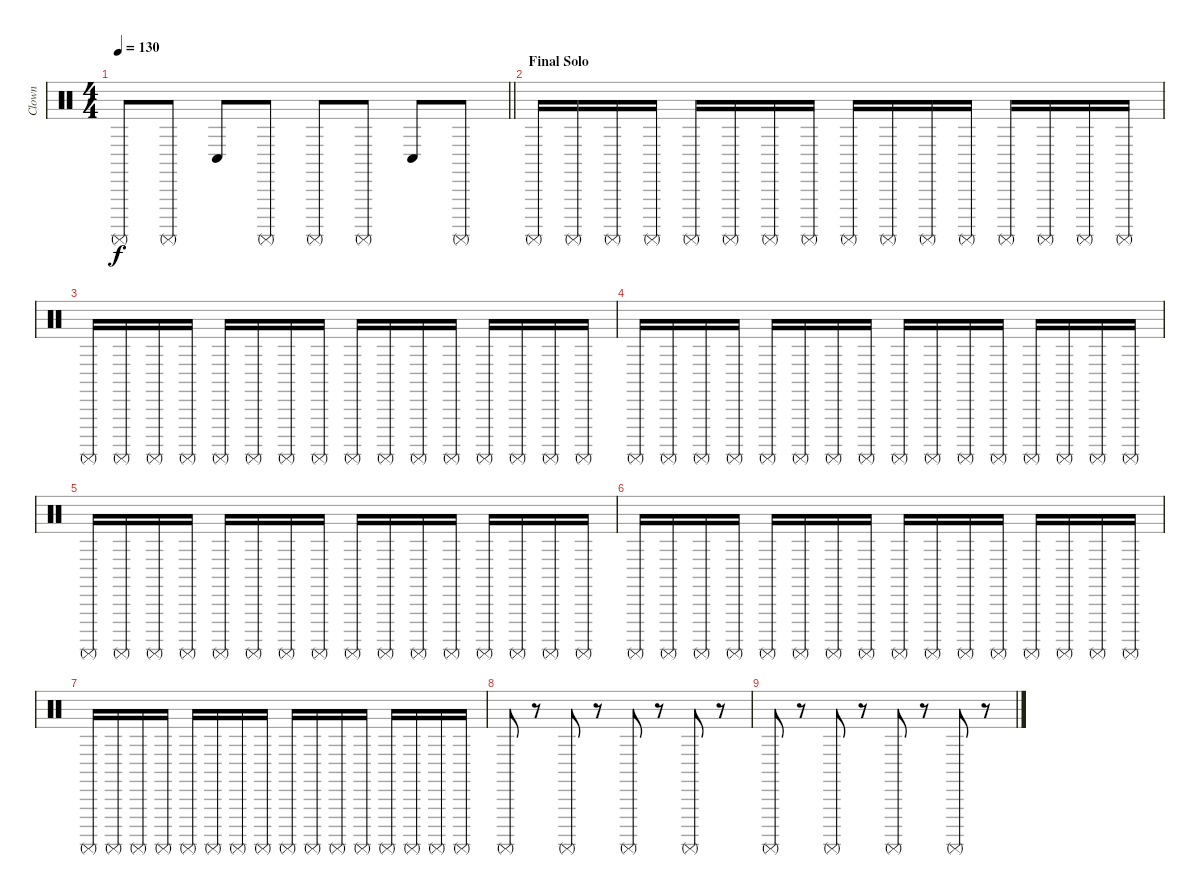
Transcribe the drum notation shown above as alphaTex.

\track ("Clown" "Clown") {instrument percussion}
\staff {score}
\articulation defaults
\ts (4 4)
\tempo 130
\clef neutral
\barLineRight lightlight
\ks c "Surdo (mute)".8{dy f} "Surdo (mute)".8 "Conga low (hit)".8 "Surdo (mute)".8 "Surdo (mute)".8 "Surdo (mute)".8 "Conga low (hit)".8 "Surdo (mute)".8
|
\section ("" "Final Solo")
"Surdo (mute)".16 "Surdo (mute)".16 "Surdo (mute)".16 "Surdo (mute)".16 "Surdo (mute)".16 "Surdo (mute)".16 "Surdo (mute)".16 "Surdo (mute)".16 "Surdo (mute)".16 "Surdo (mute)".16 "Surdo (mute)".16 "Surdo (mute)".16 "Surdo (mute)".16 "Surdo (mute)".16 "Surdo (mute)".16 "Surdo (mute)".16 |
"Surdo (mute)".16 "Surdo (mute)".16 "Surdo (mute)".16 "Surdo (mute)".16 "Surdo (mute)".16 "Surdo (mute)".16 "Surdo (mute)".16 "Surdo (mute)".16 "Surdo (mute)".16 "Surdo (mute)".16 "Surdo (mute)".16 "Surdo (mute)".16 "Surdo (mute)".16 "Surdo (mute)".16 "Surdo (mute)".16 "Surdo (mute)".16 |
"Surdo (mute)".16 "Surdo (mute)".16 "Surdo (mute)".16 "Surdo (mute)".16 "Surdo (mute)".16 "Surdo (mute)".16 "Surdo (mute)".16 "Surdo (mute)".16 "Surdo (mute)".16 "Surdo (mute)".16 "Surdo (mute)".16 "Surdo (mute)".16 "Surdo (mute)".16 "Surdo (mute)".16 "Surdo (mute)".16 "Surdo (mute)".16 |
"Surdo (mute)".16 "Surdo (mute)".16 "Surdo (mute)".16 "Surdo (mute)".16 "Surdo (mute)".16 "Surdo (mute)".16 "Surdo (mute)".16 "Surdo (mute)".16 "Surdo (mute)".16 "Surdo (mute)".16 "Surdo (mute)".16 "Surdo (mute)".16 "Surdo (mute)".16 "Surdo (mute)".16 "Surdo (mute)".16 "Surdo (mute)".16 |
"Surdo (mute)".16 "Surdo (mute)".16 "Surdo (mute)".16 "Surdo (mute)".16 "Surdo (mute)".16 "Surdo (mute)".16 "Surdo (mute)".16 "Surdo (mute)".16 "Surdo (mute)".16 "Surdo (mute)".16 "Surdo (mute)".16 "Surdo (mute)".16 "Surdo (mute)".16 "Surdo (mute)".16 "Surdo (mute)".16 "Surdo (mute)".16 |
"Surdo (mute)".16 "Surdo (mute)".16 "Surdo (mute)".16 "Surdo (mute)".16 "Surdo (mute)".16 "Surdo (mute)".16 "Surdo (mute)".16 "Surdo (mute)".16 "Surdo (mute)".16 "Surdo (mute)".16 "Surdo (mute)".16 "Surdo (mute)".16 "Surdo (mute)".16 "Surdo (mute)".16 "Surdo (mute)".16 "Surdo (mute)".16 |
"Surdo (mute)".8 r.8 "Surdo (mute)".8 r.8 "Surdo (mute)".8 r.8 "Surdo (mute)".8 r.8 |
"Surdo (mute)".8 r.8 "Surdo (mute)".8 r.8 "Surdo (mute)".8 r.8 "Surdo (mute)".8 r.8
